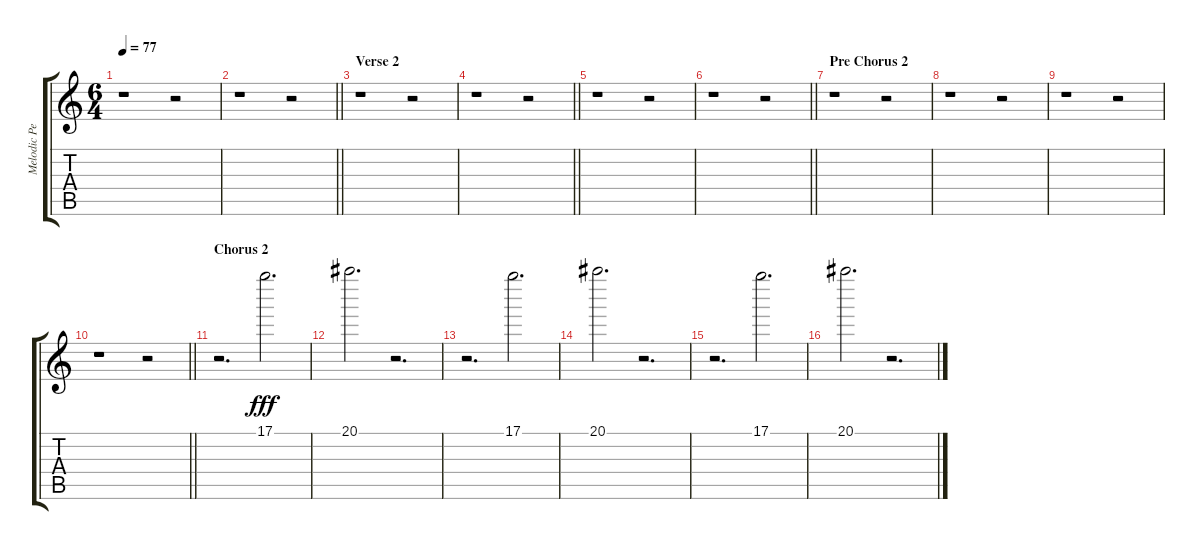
\track ("Melodic Percussion" "Melodic Pe") {instrument electricguitarjazz bank 237}
\staff {score tabs}
\tuning (D5 A4 G4 D4 A3 D3) {hide}
\ts (6 4)
\tempo 77
\clef g2
\ks c
r.1{dy fff} r.2 |
\barLineRight lightlight
r.1 r.2 |
\section ("" "Verse 2")
r.1 r.2 |
\barLineRight lightlight
r.1 r.2 |
r.1 r.2 |
\barLineRight lightlight
r.1 r.2 |
\section ("" "Pre Chorus 2")
r.1 r.2 |
r.1 r.2 |
r.1 r.2 |
\barLineRight lightlight
r.1 r.2 |
\section ("" "Chorus 2")
r.2{d beam merge} 17.1.2{d} |
20.1.2{d} r.2{d} |
r.2{d beam merge} 17.1.2{d} |
20.1.2{d beam merge} r.2{d} |
r.2{d beam merge} 17.1.2{d} |
20.1.2{d} r.2{d}
